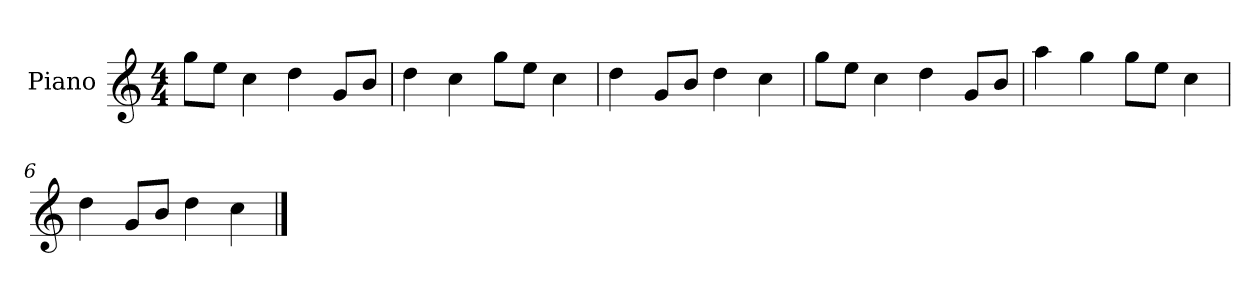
**kern
*part1
*staff1
*I"Piano
*I'P-no
*clefG2
*k[]
*M4/4
*MM90
=1
8gg\L
8ee\J
4cc\
4dd\
8g/L
8b/J
=2
4dd\
4cc\
8gg\L
8ee\J
4cc\
=3
4dd\
8g/L
8b/J
4dd\
4cc\
=4
8gg\L
8ee\J
4cc\
4dd\
8g/L
8b/J
=5
4aa\
4gg\
8gg\L
8ee\J
4cc\
=6
4dd\
8g/L
8b/J
4dd\
4cc\
==
*-
